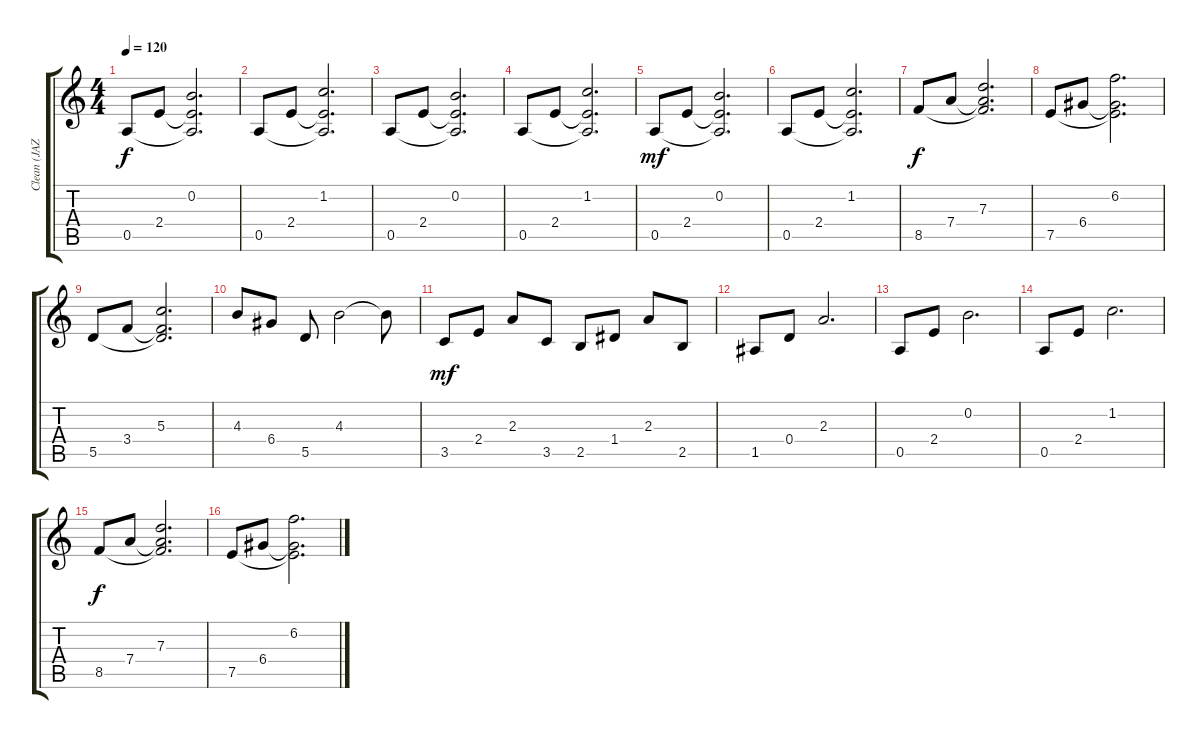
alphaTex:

\track ("Clean (JAZZ)" "Clean (JAZ") {instrument electricguitarjazz}
\staff {score tabs}
\tuning (E4 B3 G3 D3 A2 E2) {hide}
\ts (4 4)
\tempo 120
\tempo 110
\tempo 120
\clef g2
\ks c
0.5.8{dy f instrument electricguitarjazz} 2.4.8 (0.2 2.4{t} 0.5{t}).2{d} |
0.5.8 2.4.8 (1.2 2.4{t} 0.5{t}).2{d} |
0.5.8 2.4.8 (0.2 2.4{t} 0.5{t}).2{d} |
0.5.8 2.4.8 (1.2 2.4{t} 0.5{t}).2{d} |
0.5.8{dy mf} 2.4.8 (0.2 2.4{t} 0.5{t}).2{d} |
0.5.8 2.4.8 (1.2 2.4{t} 0.5{t}).2{d} |
8.5.8{dy f} 7.4.8 (7.3 7.4{t} 8.5{t}).2{d} |
7.5.8 6.4.8 (6.2 6.4{t} 7.5{t}).2{d} |
5.5.8 3.4.8 (5.3 3.4{t} 5.5{t}).2{d} |
4.3.8 6.4.8 5.5.8 4.3.2 4.3{t}.8 |
3.5.8{dy mf} 2.4.8 2.3.8 3.5.8 2.5.8 1.4.8 2.3.8 2.5.8 |
1.5.8 0.4.8 2.3.2{d} |
0.5.8 2.4.8 0.2.2{d} |
0.5.8 2.4.8 1.2.2{d} |
8.5.8{dy f} 7.4.8 (7.3 7.4{t} 8.5{t}).2{d} |
7.5.8 6.4.8 (6.2 6.4{t} 7.5{t}).2{d}
